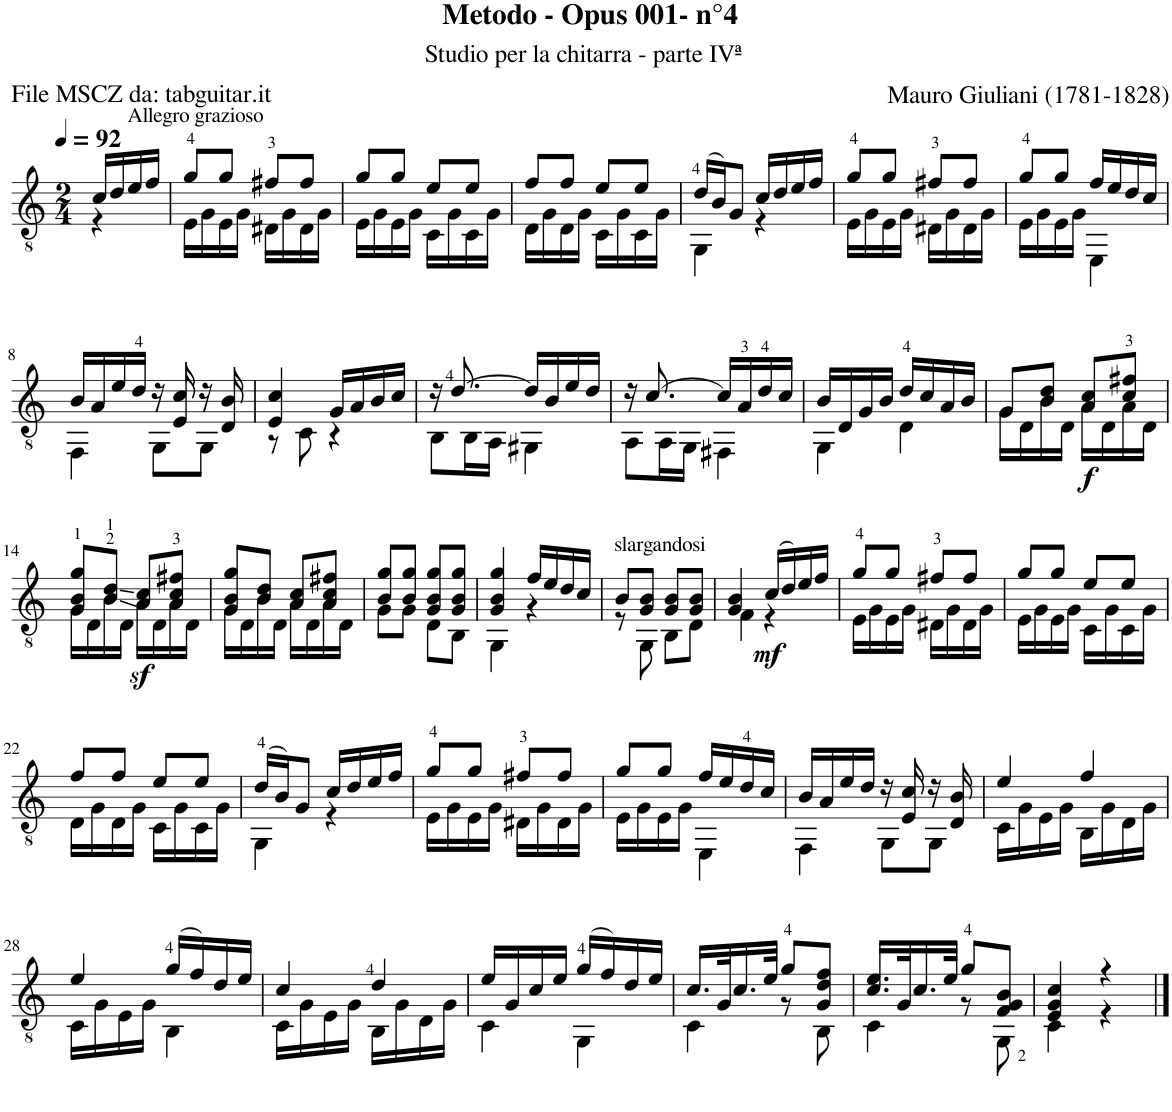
**kern	**dynam
*part1	*part1
*staff1	*staff1
*I"Guitar	*
*I'Guit.	*
*clefGv2	*
*k[]	*
*M2/4	*
*MM92	*
=1	=1
*^	*
16c/LL	4r	.
16d/	.	.
!LO:TX:a:t=Allegro grazioso	!	!
16e/	.	.
16f/JJ	.	.
=2	=2	=2
8g/L	16E\LL	.
.	16G\	.
8g/J	16E\	.
.	16G\JJ	.
8f#X/L	16D#X\LL	.
.	16G\	.
8f#/J	16D#\	.
.	16G\JJ	.
=3	=3	=3
8g/L	16E\LL	.
.	16G\	.
8g/J	16E\	.
.	16G\JJ	.
8e/L	16C\LL	.
.	16G\	.
8e/J	16C\	.
.	16G\JJ	.
=4	=4	=4
8f/L	16D\LL	.
.	16G\	.
8f/J	16D\	.
.	16G\JJ	.
8e/L	16C\LL	.
.	16G\	.
8e/J	16C\	.
.	16G\JJ	.
=5	=5	=5
(16d/LL	4GG\	.
16B/J)	.	.
8G/J	.	.
16c/LL	4r	.
16d/	.	.
16e/	.	.
16f/JJ	.	.
=6	=6	=6
8g/L	16E\LL	.
.	16G\	.
8g/J	16E\	.
.	16G\JJ	.
8f#X/L	16D#X\LL	.
.	16G\	.
8f#/J	16D#\	.
.	16G\JJ	.
=7	=7	=7
8g/L	16E\LL	.
.	16G\	.
8g/J	16E\	.
.	16G\JJ	.
16f/LL	4EE\	.
16e/	.	.
16d/	.	.
16c/JJ	.	.
!!LO:LB:g=z	!!
=8	=8	=8
16B/LL	4FF\	.
16A/	.	.
16e/	.	.
16d/JJ	.	.
16r	8GG\L	.
16E/ 16c/	.	.
16r	8GG\J	.
16D/ 16B/	.	.
=9	=9	=9
4E/ 4c/	8r	.
.	8C\	.
16G/LL	4r	.
16A/	.	.
16B/	.	.
16c/JJ	.	.
=10	=10	=10
16r	8BB\L	.
[8.d/	.	.
.	16BB\L	.
.	16AA\JJ	.
16d/LL]	4GG#X\	.
16B/	.	.
16e/	.	.
16d/JJ	.	.
=11	=11	=11
16r	8AA\L	.
[8.c/	.	.
.	16AA\L	.
.	16GG\JJ	.
16c/LL]	4FF#X\	.
16A/	.	.
16d/	.	.
16c/JJ	.	.
=12	=12	=12
16B/LL	4GG\	.
16D/	.	.
16G/	.	.
16B/JJ	.	.
16d/LL	4D\	.
16c/	.	.
16A/	.	.
16B/JJ	.	.
=13	=13	=13
8G/L	16G\LL	.
.	16D\	.
8B/ 8d/J	16B\	.
.	16D\JJ	.
!	!	!LO:DY:b
8A/ 8c/L	16A\LL	f
.	16D\	.
8c/ 8f#X/J	16A\	.
.	16D\JJ	.
!!LO:LB:g=z	!!
=14	=14	=14
8G/ 8B/ 8g/L	16G\LL	.
.	16D\	.
8B/ 8d/J	16B\	.
.	16D\JJ	.
!	!	!LO:DY:b
8A/ 8c/L	16A\LL	sf
.	16D\	.
8A/ 8c/ 8f#X/J	16A\	.
.	16D\JJ	.
=15	=15	=15
8G/ 8B/ 8g/L	16G\LL	.
.	16D\	.
8B/ 8d/J	16B\	.
.	16D\JJ	.
8A/ 8c/L	16A\LL	.
.	16D\	.
8A/ 8c/ 8f#X/J	16A\	.
.	16D\JJ	.
=16	=16	=16
8B/ 8g/L	8G\L	.
8B/ 8g/J	8G\J	.
8G/ 8B/ 8g/L	8D\L	.
8G/ 8B/ 8g/J	8BB\J	.
=17	=17	=17
4G/ 4B/ 4g/	4GG\	.
16f/LL	4r	.
16e/	.	.
16d/	.	.
16c/JJ	.	.
=18	=18	=18
!LO:TX:a:t=slargandosi	!	!
8B/L	8r	.
8G/ 8B/J	8GG\	.
8G/ 8B/L	8BB\L	.
8G/ 8B/J	8D\J	.
=19	=19	=19
4G/ 4B/	4F\	.
!	!	!LO:DY:b
(16c/LL	4r	mf
16d/)	.	.
16e/	.	.
16f/JJ	.	.
=20	=20	=20
8g/L	16E\LL	.
.	16G\	.
8g/J	16E\	.
.	16G\JJ	.
8f#X/L	16D#X\LL	.
.	16G\	.
8f#/J	16D#\	.
.	16G\JJ	.
=21	=21	=21
8g/L	16E\LL	.
.	16G\	.
8g/J	16E\	.
.	16G\JJ	.
8e/L	16C\LL	.
.	16G\	.
8e/J	16C\	.
.	16G\JJ	.
!!LO:LB:g=z	!!
=22	=22	=22
8f/L	16D\LL	.
.	16G\	.
8f/J	16D\	.
.	16G\JJ	.
8e/L	16C\LL	.
.	16G\	.
8e/J	16C\	.
.	16G\JJ	.
=23	=23	=23
(16d/LL	4GG\	.
16B/J)	.	.
8G/J	.	.
16c/LL	4r	.
16d/	.	.
16e/	.	.
16f/JJ	.	.
=24	=24	=24
8g/L	16E\LL	.
.	16G\	.
8g/J	16E\	.
.	16G\JJ	.
8f#X/L	16D#X\LL	.
.	16G\	.
8f#/J	16D#\	.
.	16G\JJ	.
=25	=25	=25
8g/L	16E\LL	.
.	16G\	.
8g/J	16E\	.
.	16G\JJ	.
16f/LL	4EE\	.
16e/	.	.
16d/	.	.
16c/JJ	.	.
=26	=26	=26
16B/LL	4FF\	.
16A/	.	.
16e/	.	.
16d/JJ	.	.
16r	8GG\L	.
16E/ 16c/	.	.
16r	8GG\J	.
16D/ 16B/	.	.
=27	=27	=27
4e/	16C\LL	.
.	16G\	.
.	16E\	.
.	16G\JJ	.
4f/	16BB\LL	.
.	16G\	.
.	16D\	.
.	16G\JJ	.
!!LO:LB:g=z	!!
=28	=28	=28
4e/	16C\LL	.
.	16G\	.
.	16E\	.
.	16G\JJ	.
(16g/LL	4BB\	.
16f/)	.	.
16d/	.	.
16e/JJ	.	.
=29	=29	=29
4c/	16C\LL	.
.	16G\	.
.	16E\	.
.	16G\JJ	.
4d/	16BB\LL	.
.	16G\	.
.	16D\	.
.	16G\JJ	.
=30	=30	=30
16e/LL	4C\	.
16G/	.	.
16c/	.	.
16e/JJ	.	.
(16g/LL	4GG\	.
16f/)	.	.
16d/	.	.
16e/JJ	.	.
=31	=31	=31
16.c/LL	4C\	.
32G/K	.	.
16.c/	.	.
32e/JJk	.	.
8g/L	8r	.
8G/ 8d/ 8f/J	8BB\	.
=32	=32	=32
16.c/ 16.e/LL	4C\	.
32G/K	.	.
16.c/	.	.
32e/JJk	.	.
8g/L	8r	.
8F/ 8G/ 8B/J	8GG\	.
=33	=33	=33
4E/ 4G/ 4c/	4C\	.
4r	4r	.
*v	*v	*
==	==
*-	*-
